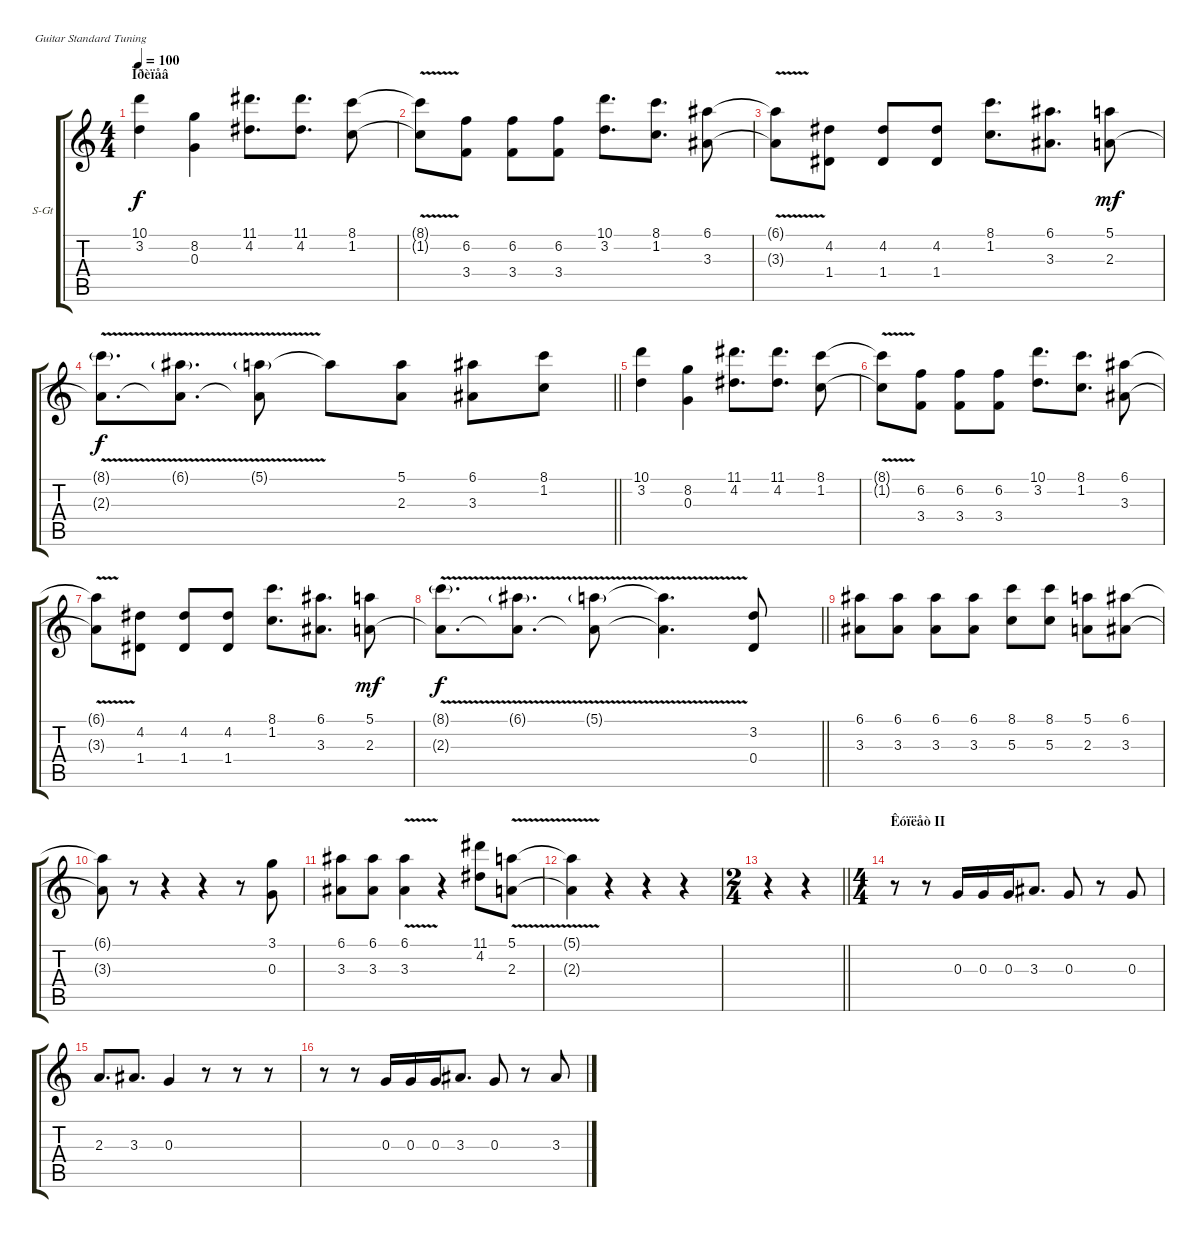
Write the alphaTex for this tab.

\bracketExtendMode groupsimilarinstruments
\firstSystemTrackNameOrientation horizontal
\otherSystemsTrackNameOrientation horizontal
\track ("Ïàâåë Îêóíåâ" "S-Gt") {instrument lead1square}
\staff {score tabs}
\tuning (E4 B3 G3 D3 A2 E2)
\displaytranspose 12
\ts (4 4)
\section ("" "Ïðèïåâ")
\tempo 100
\clef g2
\ks c
(10.1 3.2).4{dy f} (8.2 0.3).4 (11.1 4.2).8{d} (11.1 4.2).8{d} (8.1 1.2).8 |
(8.1{v t} 1.2{v t}).8 (6.2 3.4).8 (6.2 3.4).8 (6.2 3.4).8 (10.1 3.2).8{d} (8.1 1.2).8{d} (6.1 3.3).8 |
(6.1{v t} 3.3{v t}).8 (4.2 1.4).8 (4.2 1.4).8 (4.2 1.4).8 (8.1 1.2).8{d} (6.1 3.3).8{d} (5.1 2.3).8{dy mf} |
\barLineRight lightlight
(8.1{g} 2.3{v t}).8{d dy f} (6.1{g} 2.3{v t}).8{d} (5.1{g} 2.3{v t}).8 5.1{t}.8 (5.1 2.3).8 (6.1 3.3).8 (8.1 1.2).8 |
(10.1 3.2).4 (8.2 0.3).4 (11.1 4.2).8{d} (11.1 4.2).8{d} (8.1 1.2).8 |
(8.1{v t} 1.2{v t}).8 (6.2 3.4).8 (6.2 3.4).8 (6.2 3.4).8 (10.1 3.2).8{d} (8.1 1.2).8{d} (6.1 3.3).8 |
(6.1{v t} 3.3{v t}).8 (4.2 1.4).8 (4.2 1.4).8 (4.2 1.4).8 (8.1 1.2).8{d} (6.1 3.3).8{d} (5.1 2.3).8{dy mf} |
\barLineRight lightlight
(8.1{g} 2.3{v t}).8{d dy f} (6.1{g} 2.3{v t}).8{d} (5.1{g} 2.3{v t}).8 (5.1{t} 2.3{v t}).4{d} (3.2 0.4).8 |
(6.1 3.3).8 (6.1 3.3).8 (6.1 3.3).8 (6.1 3.3).8 (8.1 5.3).8 (8.1 5.3).8 (5.1 2.3).8 (6.1 3.3).8 |
(6.1{t} 3.3{t}).8 r.8 r.4 r.4 r.8 (3.1 0.3).8 |
(6.1 3.3).8 (6.1 3.3).8 (6.1{v} 3.3{v}).4 r.4 (11.1 4.2).8 (5.1{v} 2.3{v}).8 |
(5.1{v t} 2.3{v t}).4 r.4 r.4 r.4 |
\ts (2 4)
\beaming (8 2 2)
\barLineRight lightlight
r.4 r.4 |
\ts (4 4)
\beaming (8 2 2 2 2)
\section ("" "Êóïëåò II")
r.8 r.8 0.3.16 0.3.16 0.3.16 3.3.8{d} 0.3.8 r.8 0.3.8 |
2.3.8{d} 3.3.8{d} 0.3.4 r.8 r.8 r.8 |
r.8 r.8 0.3.16 0.3.16 0.3.16 3.3.8{d} 0.3.8 r.8 3.3.8
